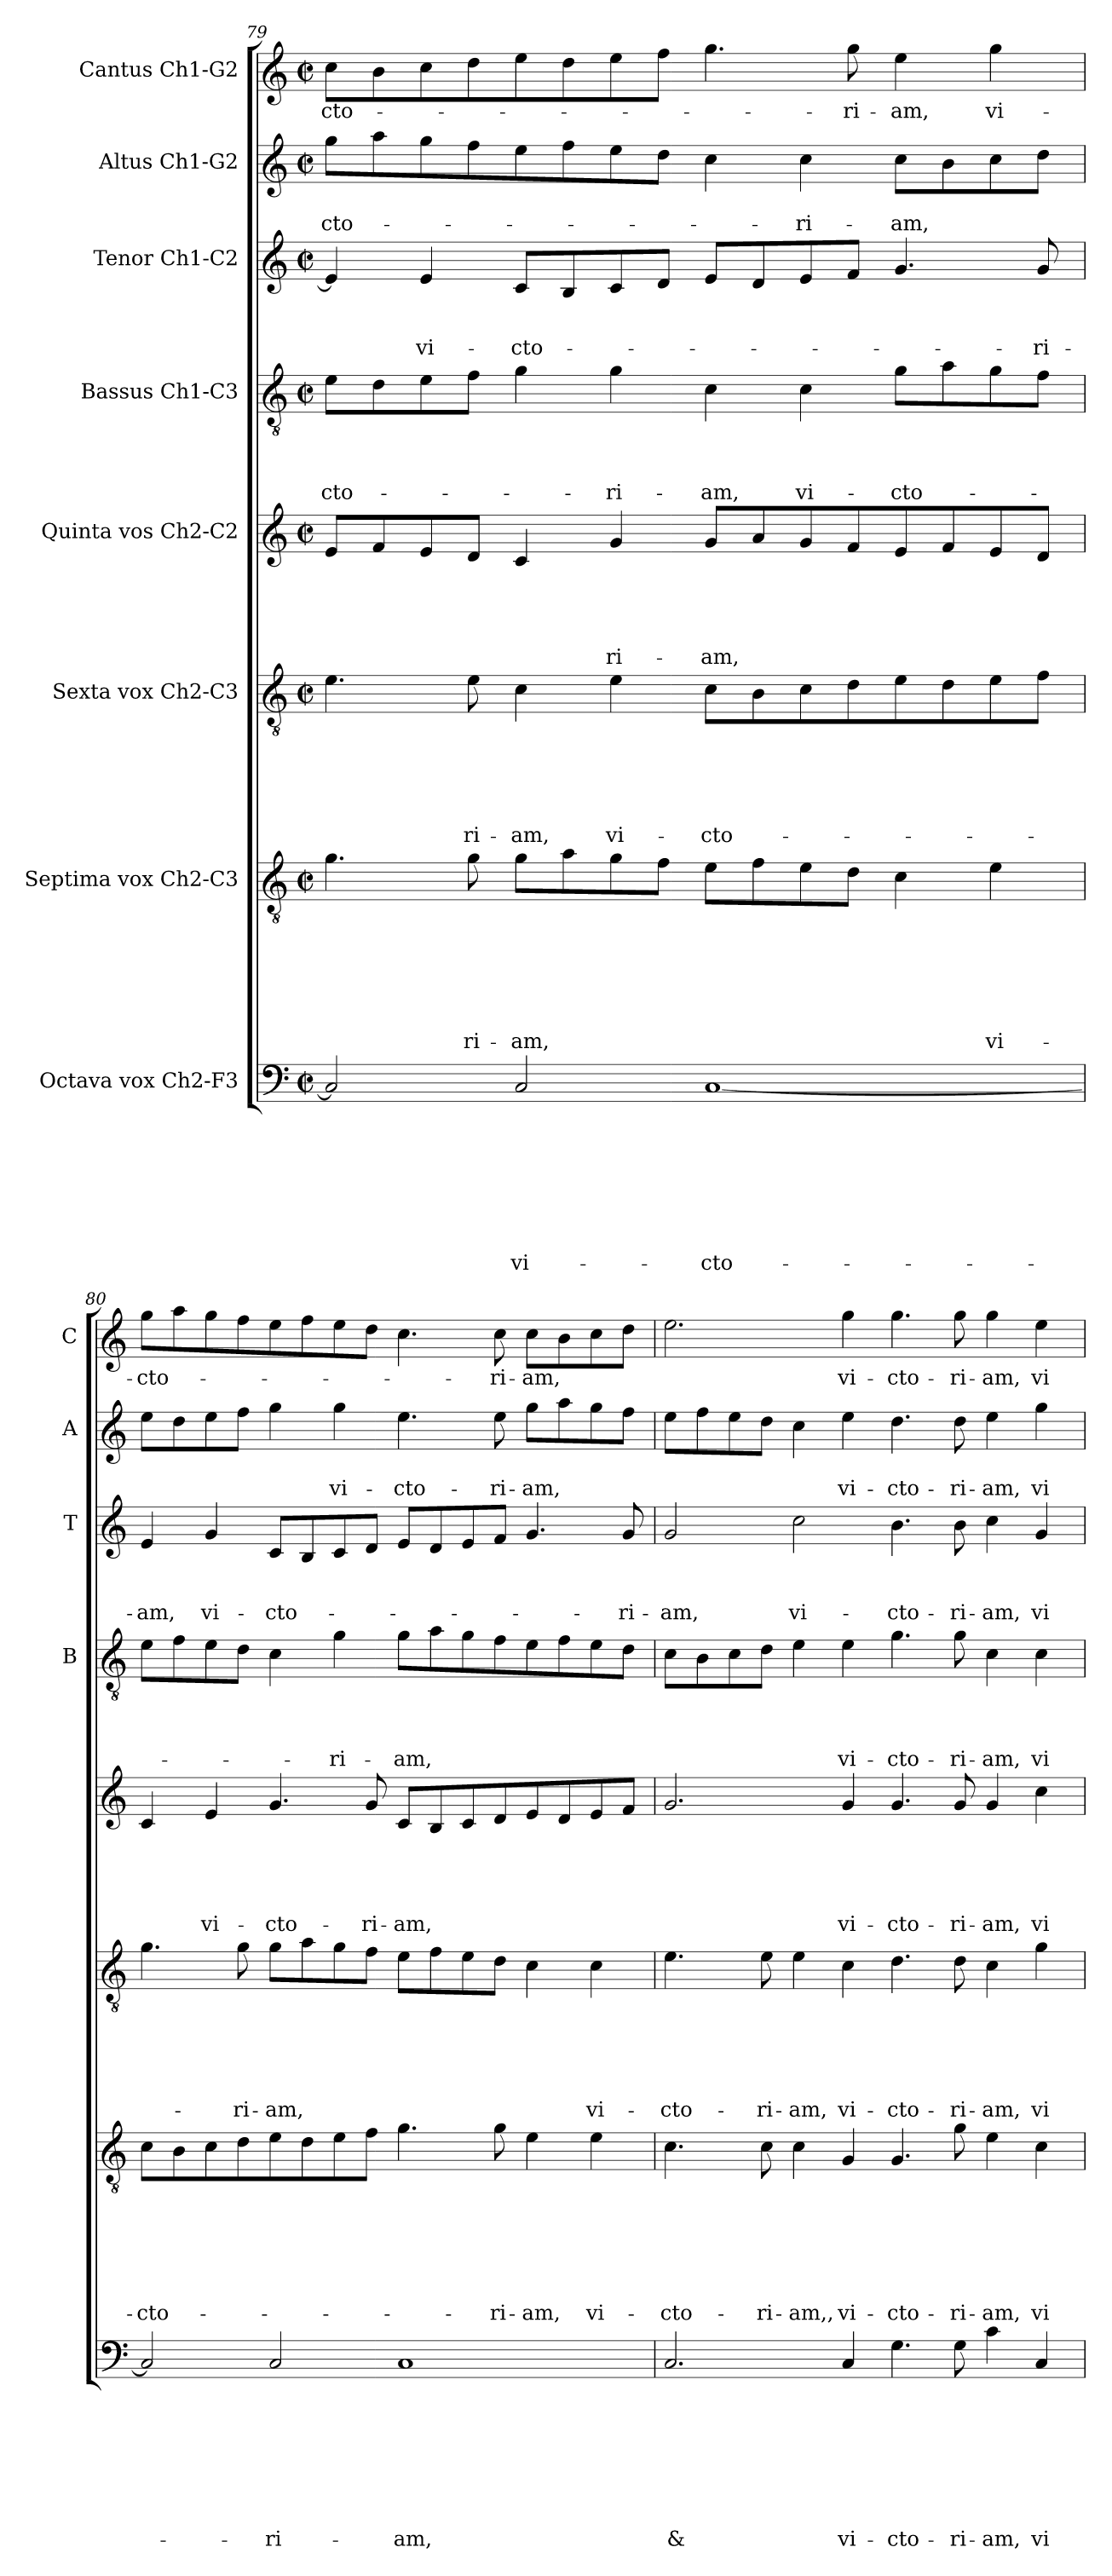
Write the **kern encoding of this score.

**kern	**text	**text	**text	**text	**text	**text	**text	**text	**kern	**text	**text	**text	**text	**text	**text	**text	**kern	**text	**text	**text	**text	**text	**text	**kern	**text	**text	**text	**text	**text	**kern	**text	**text	**text	**text	**kern	**text	**text	**text	**kern	**text	**text	**kern	**text
*part8	*part8	*part8	*part8	*part8	*part8	*part8	*part8	*part8	*part7	*part7	*part7	*part7	*part7	*part7	*part7	*part7	*part6	*part6	*part6	*part6	*part6	*part6	*part6	*part5	*part5	*part5	*part5	*part5	*part5	*part4	*part4	*part4	*part4	*part4	*part3	*part3	*part3	*part3	*part2	*part2	*part2	*part1	*part1
*staff8	*staff8	*staff8	*staff8	*staff8	*staff8	*staff8	*staff8	*staff8	*staff7	*staff7	*staff7	*staff7	*staff7	*staff7	*staff7	*staff7	*staff6	*staff6	*staff6	*staff6	*staff6	*staff6	*staff6	*staff5	*staff5	*staff5	*staff5	*staff5	*staff5	*staff4	*staff4	*staff4	*staff4	*staff4	*staff3	*staff3	*staff3	*staff3	*staff2	*staff2	*staff2	*staff1	*staff1
*I"Octava vox Ch2-F3	*	*	*	*	*	*	*	*	*I"Septima vox Ch2-C3	*	*	*	*	*	*	*	*I"Sexta vox Ch2-C3	*	*	*	*	*	*	*I"Quinta vos Ch2-C2	*	*	*	*	*	*I"Bassus Ch1-C3	*	*	*	*	*I"Tenor Ch1-C2	*	*	*	*I"Altus Ch1-G2	*	*	*I"Cantus Ch1-G2	*
*	*	*	*	*	*	*	*	*	*	*	*	*	*	*	*	*	*	*	*	*	*	*	*	*	*	*	*	*	*	*I'B	*	*	*	*	*I'T	*	*	*	*I'A	*	*	*I'C	*
*clefF4	*	*	*	*	*	*	*	*	*clefGv2	*	*	*	*	*	*	*	*clefGv2	*	*	*	*	*	*	*clefG2	*	*	*	*	*	*clefGv2	*	*	*	*	*clefG2	*	*	*	*clefG2	*	*	*clefG2	*
*k[]	*	*	*	*	*	*	*	*	*k[]	*	*	*	*	*	*	*	*k[]	*	*	*	*	*	*	*k[]	*	*	*	*	*	*k[]	*	*	*	*	*k[]	*	*	*	*k[]	*	*	*k[]	*
*C:	*	*	*	*	*	*	*	*	*C:	*	*	*	*	*	*	*	*C:	*	*	*	*	*	*	*C:	*	*	*	*	*	*C:	*	*	*	*	*C:	*	*	*	*C:	*	*	*C:	*
*M2/2	*	*	*	*	*	*	*	*	*M2/2	*	*	*	*	*	*	*	*M2/2	*	*	*	*	*	*	*M2/2	*	*	*	*	*	*M2/2	*	*	*	*	*M2/2	*	*	*	*M2/2	*	*	*M2/2	*
*met(c|)	*	*	*	*	*	*	*	*	*met(c|)	*	*	*	*	*	*	*	*met(c|)	*	*	*	*	*	*	*met(c|)	*	*	*	*	*	*met(c|)	*	*	*	*	*met(c|)	*	*	*	*met(c|)	*	*	*met(c|)	*
=79	=79	=79	=79	=79	=79	=79	=79	=79	=79	=79	=79	=79	=79	=79	=79	=79	=79	=79	=79	=79	=79	=79	=79	=79	=79	=79	=79	=79	=79	=79	=79	=79	=79	=79	=79	=79	=79	=79	=79	=79	=79	=79	=79
!	!	!	!	!	!	!	!	!	!	!	!	!	!	!	!	!	!	!	!	!	!	!	!	!	!	!	!	!	!	!	!	!	!	!LO:LY:b	!	!	!	!	!	!	!LO:LY:b	!	!LO:LY:b
2C/]	.	.	.	.	.	.	.	.	4.g\	.	.	.	.	.	.	.	4.e\	.	.	.	.	.	.	8e/L	.	.	.	.	.	8e\L	.	.	.	-cto-	4e/]	.	.	.	8gg\L	.	-cto-	8cc\L	-cto-
.	.	.	.	.	.	.	.	.	.	.	.	.	.	.	.	.	.	.	.	.	.	.	.	8f/	.	.	.	.	.	8d\	.	.	.	.	.	.	.	.	8aa\	.	.	8b\	.
!	!	!	!	!	!	!	!	!	!	!	!	!	!	!	!	!	!	!	!	!	!	!	!	!	!	!	!	!	!	!	!	!	!	!	!	!	!	!LO:LY:b	!	!	!	!	!
.	.	.	.	.	.	.	.	.	.	.	.	.	.	.	.	.	.	.	.	.	.	.	.	8e/	.	.	.	.	.	8e\	.	.	.	.	4e/	.	.	vi-	8gg\	.	.	8cc\	.
!	!	!	!	!	!	!	!	!	!	!	!	!	!	!	!	!LO:LY:b	!	!	!	!	!	!	!LO:LY:b	!	!	!	!	!	!	!	!	!	!	!	!	!	!	!	!	!	!	!	!
.	.	.	.	.	.	.	.	.	8g\	.	.	.	.	.	.	-ri-	8e\	.	.	.	.	.	-ri-	8d/J	.	.	.	.	.	8f\J	.	.	.	.	.	.	.	.	8ff\	.	.	8dd\	.
!	!	!	!	!	!	!	!	!LO:LY:b	!	!	!	!	!	!	!	!LO:LY:b	!	!	!	!	!	!	!LO:LY:b	!	!	!	!	!	!	!	!	!	!	!	!	!	!	!LO:LY:b	!	!	!	!	!
2C/	.	.	.	.	.	.	.	vi-	8g\L	.	.	.	.	.	.	-am,	4c\	.	.	.	.	.	-am,	4c/	.	.	.	.	.	4g\	.	.	.	.	8c/L	.	.	-cto-	8ee\	.	.	8ee\	.
.	.	.	.	.	.	.	.	.	8a\	.	.	.	.	.	.	.	.	.	.	.	.	.	.	.	.	.	.	.	.	.	.	.	.	.	8B/	.	.	.	8ff\	.	.	8dd\	.
!	!	!	!	!	!	!	!	!	!	!	!	!	!	!	!	!	!	!	!	!	!	!	!LO:LY:b	!	!	!	!	!	!LO:LY:b	!	!	!	!	!LO:LY:b	!	!	!	!	!	!	!	!	!
.	.	.	.	.	.	.	.	.	8g\	.	.	.	.	.	.	.	4e\	.	.	.	.	.	vi-	4g/	.	.	.	.	-ri-	4g\	.	.	.	-ri-	8c/	.	.	.	8ee\	.	.	8ee\	.
.	.	.	.	.	.	.	.	.	8f\J	.	.	.	.	.	.	.	.	.	.	.	.	.	.	.	.	.	.	.	.	.	.	.	.	.	8d/J	.	.	.	8dd\J	.	.	8ff\J	.
!	!	!	!	!	!	!	!	!LO:LY:b	!	!	!	!	!	!	!	!	!	!	!	!	!	!	!LO:LY:b	!	!	!	!	!	!LO:LY:b	!	!	!	!	!LO:LY:b	!	!	!	!	!	!	!	!	!
[1C	.	.	.	.	.	.	.	-cto-	8e\L	.	.	.	.	.	.	.	8c\L	.	.	.	.	.	-cto-	8g/L	.	.	.	.	-am,	4c\	.	.	.	-am,	8e/L	.	.	.	4cc\	.	.	4.gg\	.
.	.	.	.	.	.	.	.	.	8f\	.	.	.	.	.	.	.	8B\	.	.	.	.	.	.	8a/	.	.	.	.	.	.	.	.	.	.	8d/	.	.	.	.	.	.	.	.
!	!	!	!	!	!	!	!	!	!	!	!	!	!	!	!	!	!	!	!	!	!	!	!	!	!	!	!	!	!	!	!	!	!	!LO:LY:b	!	!	!	!	!	!	!LO:LY:b	!	!
.	.	.	.	.	.	.	.	.	8e\	.	.	.	.	.	.	.	8c\	.	.	.	.	.	.	8g/	.	.	.	.	.	4c\	.	.	.	vi-	8e/	.	.	.	4cc\	.	-ri-	.	.
!	!	!	!	!	!	!	!	!	!	!	!	!	!	!	!	!	!	!	!	!	!	!	!	!	!	!	!	!	!	!	!	!	!	!	!	!	!	!	!	!	!	!	!LO:LY:b
.	.	.	.	.	.	.	.	.	8d\J	.	.	.	.	.	.	.	8d\	.	.	.	.	.	.	8f/	.	.	.	.	.	.	.	.	.	.	8f/J	.	.	.	.	.	.	8gg\	-ri-
!	!	!	!	!	!	!	!	!	!	!	!	!	!	!	!	!	!	!	!	!	!	!	!	!	!	!	!	!	!	!	!	!	!	!LO:LY:b	!	!	!	!	!	!	!LO:LY:b	!	!LO:LY:b
.	.	.	.	.	.	.	.	.	4c\	.	.	.	.	.	.	.	8e\	.	.	.	.	.	.	8e/	.	.	.	.	.	8g\L	.	.	.	-cto-	4.g/	.	.	.	8cc\L	.	-am,	4ee\	-am,
.	.	.	.	.	.	.	.	.	.	.	.	.	.	.	.	.	8d\	.	.	.	.	.	.	8f/	.	.	.	.	.	8a\	.	.	.	.	.	.	.	.	8b\	.	.	.	.
!	!	!	!	!	!	!	!	!	!	!	!	!	!	!	!	!LO:LY:b	!	!	!	!	!	!	!	!	!	!	!	!	!	!	!	!	!	!	!	!	!	!	!	!	!	!	!LO:LY:b
.	.	.	.	.	.	.	.	.	4e\	.	.	.	.	.	.	vi-	8e\	.	.	.	.	.	.	8e/	.	.	.	.	.	8g\	.	.	.	.	.	.	.	.	8cc\	.	.	4gg\	vi-
!	!	!	!	!	!	!	!	!	!	!	!	!	!	!	!	!	!	!	!	!	!	!	!	!	!	!	!	!	!	!	!	!	!	!	!	!	!	!LO:LY:b	!	!	!	!	!
.	.	.	.	.	.	.	.	.	.	.	.	.	.	.	.	.	8f\J	.	.	.	.	.	.	8d/J	.	.	.	.	.	8f\J	.	.	.	.	8g/	.	.	-ri-	8dd\J	.	.	.	.
=80	=80	=80	=80	=80	=80	=80	=80	=80	=80	=80	=80	=80	=80	=80	=80	=80	=80	=80	=80	=80	=80	=80	=80	=80	=80	=80	=80	=80	=80	=80	=80	=80	=80	=80	=80	=80	=80	=80	=80	=80	=80	=80	=80
!	!	!	!	!	!	!	!	!	!	!	!	!	!	!	!	!LO:LY:b	!	!	!	!	!	!	!	!	!	!	!	!	!	!	!	!	!	!	!	!	!	!LO:LY:b	!	!	!	!	!LO:LY:b
2C/]	.	.	.	.	.	.	.	.	8c\L	.	.	.	.	.	.	-cto-	4.g\	.	.	.	.	.	.	4c/	.	.	.	.	.	8e\L	.	.	.	.	4e/	.	.	-am,	8ee\L	.	.	8gg\L	-cto-
.	.	.	.	.	.	.	.	.	8B\	.	.	.	.	.	.	.	.	.	.	.	.	.	.	.	.	.	.	.	.	8f\	.	.	.	.	.	.	.	.	8dd\	.	.	8aa\	.
!	!	!	!	!	!	!	!	!	!	!	!	!	!	!	!	!	!	!	!	!	!	!	!	!	!	!	!	!	!LO:LY:b	!	!	!	!	!	!	!	!	!LO:LY:b	!	!	!	!	!
.	.	.	.	.	.	.	.	.	8c\	.	.	.	.	.	.	.	.	.	.	.	.	.	.	4e/	.	.	.	.	vi-	8e\	.	.	.	.	4g/	.	.	vi-	8ee\	.	.	8gg\	.
!	!	!	!	!	!	!	!	!	!	!	!	!	!	!	!	!	!	!	!	!	!	!	!LO:LY:b	!	!	!	!	!	!	!	!	!	!	!	!	!	!	!	!	!	!	!	!
.	.	.	.	.	.	.	.	.	8d\	.	.	.	.	.	.	.	8g\	.	.	.	.	.	-ri-	.	.	.	.	.	.	8d\J	.	.	.	.	.	.	.	.	8ff\J	.	.	8ff\	.
!	!	!	!	!	!	!	!	!LO:LY:b	!	!	!	!	!	!	!	!	!	!	!	!	!	!	!LO:LY:b	!	!	!	!	!	!LO:LY:b	!	!	!	!	!	!	!	!	!LO:LY:b	!	!	!	!	!
2C/	.	.	.	.	.	.	.	-ri-	8e\	.	.	.	.	.	.	.	8g\L	.	.	.	.	.	-am,	4.g/	.	.	.	.	-cto-	4c\	.	.	.	.	8c/L	.	.	-cto-	4gg\	.	.	8ee\	.
.	.	.	.	.	.	.	.	.	8d\	.	.	.	.	.	.	.	8a\	.	.	.	.	.	.	.	.	.	.	.	.	.	.	.	.	.	8B/	.	.	.	.	.	.	8ff\	.
!	!	!	!	!	!	!	!	!	!	!	!	!	!	!	!	!	!	!	!	!	!	!	!	!	!	!	!	!	!	!	!	!	!	!LO:LY:b	!	!	!	!	!	!	!LO:LY:b	!	!
.	.	.	.	.	.	.	.	.	8e\	.	.	.	.	.	.	.	8g\	.	.	.	.	.	.	.	.	.	.	.	.	4g\	.	.	.	-ri-	8c/	.	.	.	4gg\	.	vi-	8ee\	.
!	!	!	!	!	!	!	!	!	!	!	!	!	!	!	!	!	!	!	!	!	!	!	!	!	!	!	!	!	!LO:LY:b	!	!	!	!	!	!	!	!	!	!	!	!	!	!
.	.	.	.	.	.	.	.	.	8f\J	.	.	.	.	.	.	.	8f\J	.	.	.	.	.	.	8g/	.	.	.	.	-ri-	.	.	.	.	.	8d/J	.	.	.	.	.	.	8dd\J	.
!	!	!	!	!	!	!	!	!LO:LY:b	!	!	!	!	!	!	!	!	!	!	!	!	!	!	!	!	!	!	!	!	!LO:LY:b	!	!	!	!	!LO:LY:b	!	!	!	!	!	!	!LO:LY:b	!	!
1C	.	.	.	.	.	.	.	-am,	4.g\	.	.	.	.	.	.	.	8e\L	.	.	.	.	.	.	8c/L	.	.	.	.	-am,	8g\L	.	.	.	-am,	8e/L	.	.	.	4.ee\	.	-cto-	4.cc\	.
.	.	.	.	.	.	.	.	.	.	.	.	.	.	.	.	.	8f\	.	.	.	.	.	.	8B/	.	.	.	.	.	8a\	.	.	.	.	8d/	.	.	.	.	.	.	.	.
.	.	.	.	.	.	.	.	.	.	.	.	.	.	.	.	.	8e\	.	.	.	.	.	.	8c/	.	.	.	.	.	8g\	.	.	.	.	8e/	.	.	.	.	.	.	.	.
!	!	!	!	!	!	!	!	!	!	!	!	!	!	!	!	!LO:LY:b	!	!	!	!	!	!	!	!	!	!	!	!	!	!	!	!	!	!	!	!	!	!	!	!	!LO:LY:b	!	!LO:LY:b
.	.	.	.	.	.	.	.	.	8g\	.	.	.	.	.	.	-ri-	8d\J	.	.	.	.	.	.	8d/	.	.	.	.	.	8f\	.	.	.	.	8f/J	.	.	.	8ee\	.	-ri-	8cc\	-ri-
!	!	!	!	!	!	!	!	!	!	!	!	!	!	!	!	!LO:LY:b	!	!	!	!	!	!	!	!	!	!	!	!	!	!	!	!	!	!	!	!	!	!	!	!	!LO:LY:b	!	!LO:LY:b
.	.	.	.	.	.	.	.	.	4e\	.	.	.	.	.	.	-am,	4c\	.	.	.	.	.	.	8e/	.	.	.	.	.	8e\	.	.	.	.	4.g/	.	.	.	8gg\L	.	-am,	8cc\L	-am,
.	.	.	.	.	.	.	.	.	.	.	.	.	.	.	.	.	.	.	.	.	.	.	.	8d/	.	.	.	.	.	8f\	.	.	.	.	.	.	.	.	8aa\	.	.	8b\	.
!	!	!	!	!	!	!	!	!	!	!	!	!	!	!	!	!LO:LY:b	!	!	!	!	!	!	!LO:LY:b	!	!	!	!	!	!	!	!	!	!	!	!	!	!	!	!	!	!	!	!
.	.	.	.	.	.	.	.	.	4e\	.	.	.	.	.	.	vi-	4c\	.	.	.	.	.	vi-	8e/	.	.	.	.	.	8e\	.	.	.	.	.	.	.	.	8gg\	.	.	8cc\	.
!	!	!	!	!	!	!	!	!	!	!	!	!	!	!	!	!	!	!	!	!	!	!	!	!	!	!	!	!	!	!	!	!	!	!	!	!	!	!LO:LY:b	!	!	!	!	!
.	.	.	.	.	.	.	.	.	.	.	.	.	.	.	.	.	.	.	.	.	.	.	.	8f/J	.	.	.	.	.	8d\J	.	.	.	.	8g/	.	.	-ri-	8ff\J	.	.	8dd\J	.
!!LO:LB:g=z
=81	=81	=81	=81	=81	=81	=81	=81	=81	=81	=81	=81	=81	=81	=81	=81	=81	=81	=81	=81	=81	=81	=81	=81	=81	=81	=81	=81	=81	=81	=81	=81	=81	=81	=81	=81	=81	=81	=81	=81	=81	=81	=81	=81
!	!	!	!	!	!	!	!	!LO:LY:b	!	!	!	!	!	!	!	!LO:LY:b	!	!	!	!	!	!	!LO:LY:b	!	!	!	!	!	!	!	!	!	!	!	!	!	!	!LO:LY:b	!	!	!	!	!
2.C/	.	.	.	.	.	.	.	&	4.c\	.	.	.	.	.	.	-cto-	4.e\	.	.	.	.	.	-cto-	2.g/	.	.	.	.	.	8c\L	.	.	.	.	2g/	.	.	-am,	8ee\L	.	.	2.ee\	.
.	.	.	.	.	.	.	.	.	.	.	.	.	.	.	.	.	.	.	.	.	.	.	.	.	.	.	.	.	.	8B\	.	.	.	.	.	.	.	.	8ff\	.	.	.	.
.	.	.	.	.	.	.	.	.	.	.	.	.	.	.	.	.	.	.	.	.	.	.	.	.	.	.	.	.	.	8c\	.	.	.	.	.	.	.	.	8ee\	.	.	.	.
!	!	!	!	!	!	!	!	!	!	!	!	!	!	!	!	!LO:LY:b	!	!	!	!	!	!	!LO:LY:b	!	!	!	!	!	!	!	!	!	!	!	!	!	!	!	!	!	!	!	!
.	.	.	.	.	.	.	.	.	8c\	.	.	.	.	.	.	-ri-	8e\	.	.	.	.	.	-ri-	.	.	.	.	.	.	8d\J	.	.	.	.	.	.	.	.	8dd\J	.	.	.	.
!	!	!	!	!	!	!	!	!	!	!	!	!	!	!	!	!LO:LY:b	!	!	!	!	!	!	!LO:LY:b	!	!	!	!	!	!	!	!	!	!	!	!	!	!	!LO:LY:b	!	!	!	!	!
.	.	.	.	.	.	.	.	.	4c\	.	.	.	.	.	.	-am,,	4e\	.	.	.	.	.	-am,	.	.	.	.	.	.	4e\	.	.	.	.	2cc\	.	.	vi-	4cc\	.	.	.	.
!	!	!	!	!	!	!	!	!LO:LY:b	!	!	!	!	!	!	!	!LO:LY:b	!	!	!	!	!	!	!LO:LY:b	!	!	!	!	!	!LO:LY:b	!	!	!	!	!LO:LY:b	!	!	!	!	!	!	!LO:LY:b	!	!LO:LY:b
4C/	.	.	.	.	.	.	.	vi-	4G/	.	.	.	.	.	.	vi-	4c\	.	.	.	.	.	vi-	4g/	.	.	.	.	vi-	4e\	.	.	.	vi-	.	.	.	.	4ee\	.	vi-	4gg\	vi-
!	!	!	!	!	!	!	!	!LO:LY:b	!	!	!	!	!	!	!	!LO:LY:b	!	!	!	!	!	!	!LO:LY:b	!	!	!	!	!	!LO:LY:b	!	!	!	!	!LO:LY:b	!	!	!	!LO:LY:b	!	!	!LO:LY:b	!	!LO:LY:b
4.G\	.	.	.	.	.	.	.	-cto-	4.G/	.	.	.	.	.	.	-cto-	4.d\	.	.	.	.	.	-cto-	4.g/	.	.	.	.	-cto-	4.g\	.	.	.	-cto-	4.b\	.	.	-cto-	4.dd\	.	-cto-	4.gg\	-cto-
!	!	!	!	!	!	!	!	!LO:LY:b	!	!	!	!	!	!	!	!LO:LY:b	!	!	!	!	!	!	!LO:LY:b	!	!	!	!	!	!LO:LY:b	!	!	!	!	!LO:LY:b	!	!	!	!LO:LY:b	!	!	!LO:LY:b	!	!LO:LY:b
8G\	.	.	.	.	.	.	.	-ri-	8g\	.	.	.	.	.	.	-ri-	8d\	.	.	.	.	.	-ri-	8g/	.	.	.	.	-ri-	8g\	.	.	.	-ri-	8b\	.	.	-ri-	8dd\	.	-ri-	8gg\	-ri-
!	!	!	!	!	!	!	!	!LO:LY:b	!	!	!	!	!	!	!	!LO:LY:b	!	!	!	!	!	!	!LO:LY:b	!	!	!	!	!	!LO:LY:b	!	!	!	!	!LO:LY:b	!	!	!	!LO:LY:b	!	!	!LO:LY:b	!	!LO:LY:b
4c\	.	.	.	.	.	.	.	-am,	4e\	.	.	.	.	.	.	-am,	4c\	.	.	.	.	.	-am,	4g/	.	.	.	.	-am,	4c\	.	.	.	-am,	4cc\	.	.	-am,	4ee\	.	-am,	4gg\	-am,
!	!	!	!	!	!	!	!	!LO:LY:b	!	!	!	!	!	!	!	!LO:LY:b	!	!	!	!	!	!	!LO:LY:b	!	!	!	!	!	!LO:LY:b	!	!	!	!	!LO:LY:b	!	!	!	!LO:LY:b	!	!	!LO:LY:b	!	!LO:LY:b
4C/	.	.	.	.	.	.	.	vi-	4c\	.	.	.	.	.	.	vi-	4g\	.	.	.	.	.	vi-	4cc\	.	.	.	.	vi-	4c\	.	.	.	vi-	4g/	.	.	vi-	4gg\	.	vi-	4ee\	vi-
=	=	=	=	=	=	=	=	=	=	=	=	=	=	=	=	=	=	=	=	=	=	=	=	=	=	=	=	=	=	=	=	=	=	=	=	=	=	=	=	=	=	=	=
*-	*-	*-	*-	*-	*-	*-	*-	*-	*-	*-	*-	*-	*-	*-	*-	*-	*-	*-	*-	*-	*-	*-	*-	*-	*-	*-	*-	*-	*-	*-	*-	*-	*-	*-	*-	*-	*-	*-	*-	*-	*-	*-	*-
